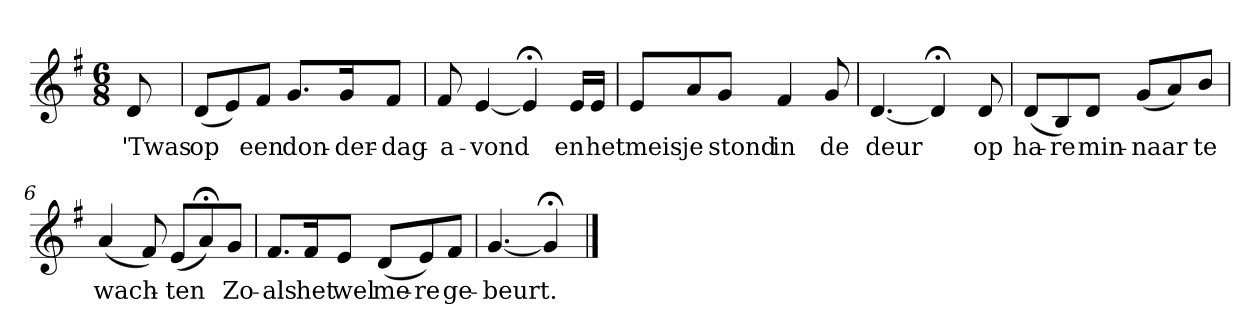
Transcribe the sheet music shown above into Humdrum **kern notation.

**kern	**text
*part1	*part1
*staff1	*staff1
*k[f#]	*
*G:	*
*M6/8	*
*MM120	*
=	=
8d	'Twas
=1	=1
(8dL	op
8e)	.
8f#J	een
8.gL	don-
16gK	-der-
8f#J	-dag-
=2	=2
8f#	-a-
[4e	-vond
4e;<]	.
16eLL	en
16eJJ	het
=3	=3
8eL	meis
8a	je
8gJ	stond
4f#	in
8g	de
=4	=4
[4.d	deur
4d;<]	.
8d	op
=5	=5
(8dL	ha-
8B)	-re
8dJ	min-
(8gL	-naar
8a)	.
8bJ	te
=6	=6
(4a	wach-
8f#)	.
(8eL	-ten
8a;<)	.
8gJ	Zo-
=7	=7
8.f#L	-als
16f#K	het
8eJ	wel
(8dL	me-
8e)	-re
8f#J	ge-
=8	=8
[4.g	-beurt.
4g;<]	.
==	==
*-	*-
